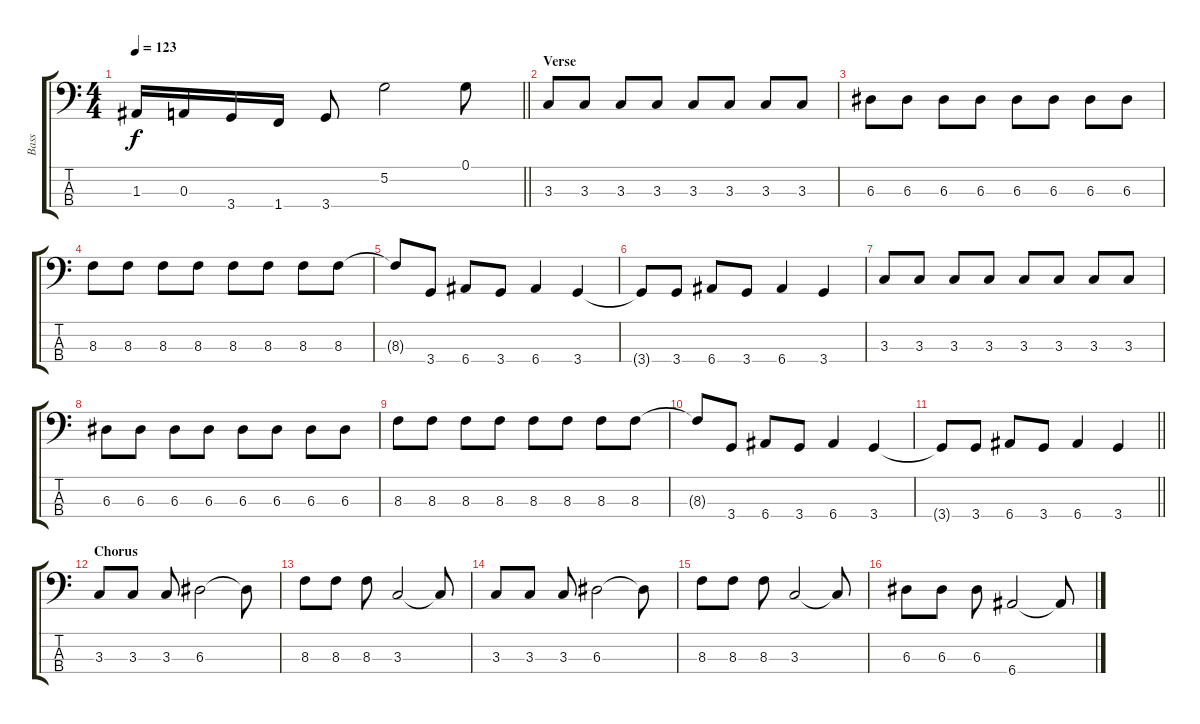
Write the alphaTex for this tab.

\track ("Bass" "Bass") {instrument electricbasspick}
\staff {score tabs}
\tuning (G2 D2 A1 E1) {hide}
\ts (4 4)
\tempo 123
\clef f4
\barLineRight lightlight
\ks c
1.3.16{dy f} 0.3.16 3.4.16 1.4.16 3.4.8 5.2.2 0.1.8 |
\section ("" "Verse")
3.3.8 3.3.8 3.3.8 3.3.8 3.3.8 3.3.8 3.3.8 3.3.8 |
6.3.8 6.3.8 6.3.8 6.3.8 6.3.8 6.3.8 6.3.8 6.3.8 |
8.3.8 8.3.8 8.3.8 8.3.8 8.3.8 8.3.8 8.3.8 8.3.8 |
8.3{t}.8 3.4.8 6.4.8 3.4.8 6.4.4 3.4.4 |
3.4{t}.8 3.4.8 6.4.8 3.4.8 6.4.4 3.4.4 |
3.3.8 3.3.8 3.3.8 3.3.8 3.3.8 3.3.8 3.3.8 3.3.8 |
6.3.8 6.3.8 6.3.8 6.3.8 6.3.8 6.3.8 6.3.8 6.3.8 |
8.3.8 8.3.8 8.3.8 8.3.8 8.3.8 8.3.8 8.3.8 8.3.8 |
8.3{t}.8 3.4.8 6.4.8 3.4.8 6.4.4 3.4.4 |
\barLineRight lightlight
3.4{t}.8 3.4.8 6.4.8 3.4.8 6.4.4 3.4.4 |
\section ("" "Chorus")
3.3.8 3.3.8 3.3.8 6.3.2 6.3{t}.8 |
8.3.8 8.3.8 8.3.8 3.3.2 3.3{t}.8 |
3.3.8 3.3.8 3.3.8 6.3.2 6.3{t}.8 |
8.3.8 8.3.8 8.3.8 3.3.2 3.3{t}.8 |
6.3.8 6.3.8 6.3.8 6.4.2 6.4{t}.8
